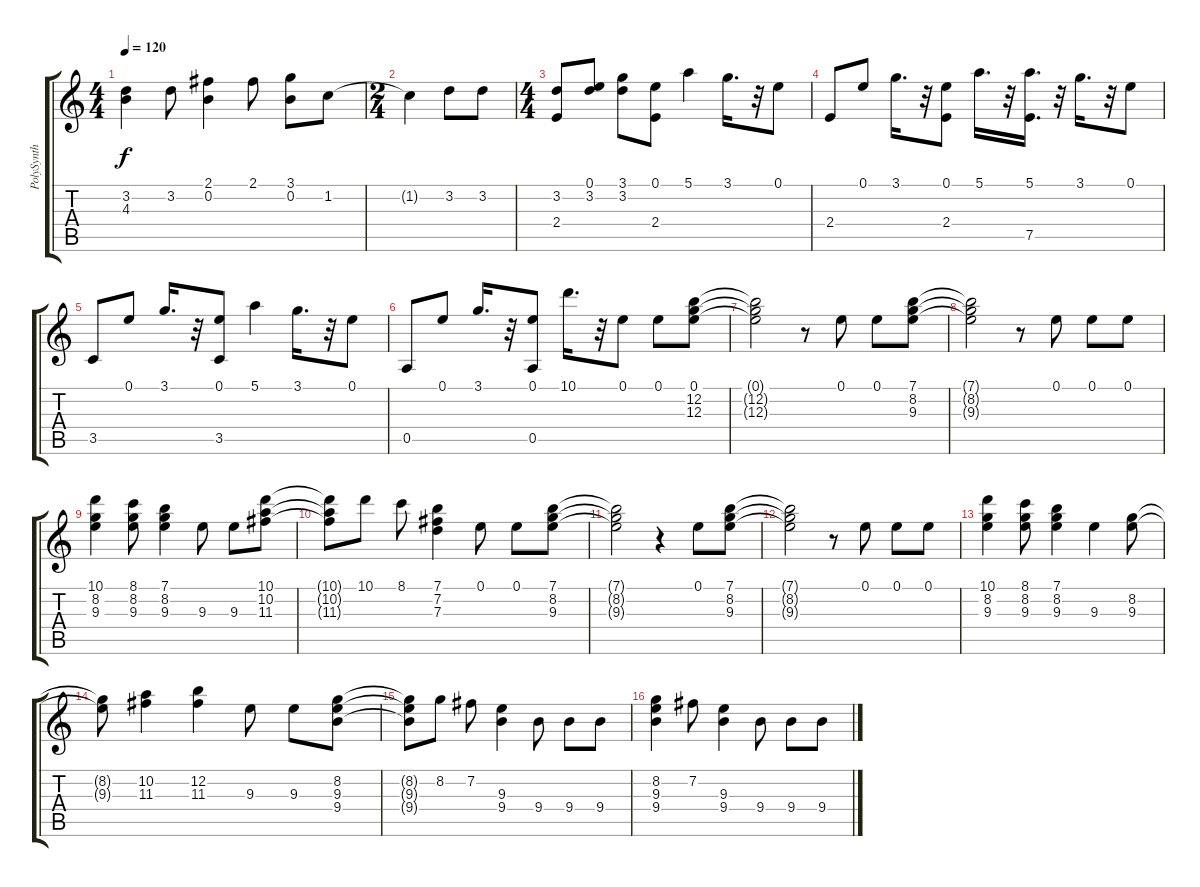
\track ("PolySynth" "PolySynth") {instrument distortionguitar}
\staff {score tabs}
\tuning (E4 B3 G3 D3 A2 E2) {hide}
\ts (4 4)
\tempo 120
\clef g2
\ks c
(3.2{t} 4.3{t}).4{dy f} 3.2.8 (2.1 0.2).4 2.1.8 (3.1 0.2).8 1.2.8 |
\ts (2 4)
1.2{t}.4 3.2.8 3.2.8 |
\ts (4 4)
(3.2 2.4).8 (0.1 3.2).8 (3.1 3.2).8 (0.1 2.4).8 5.1.4 3.1.16{d} r.32 0.1.8 |
2.4.8 0.1.8 3.1.16{d} r.32 (0.1 2.4).8 5.1.16{d} r.32 (5.1 7.5).16{d} r.32 3.1.16{d} r.32 0.1.8 |
3.5.8 0.1.8 3.1.16{d} r.32 (0.1 3.5).8 5.1.4 3.1.16{d} r.32 0.1.8 |
0.5.8 0.1.8 3.1.16{d} r.32 (0.1 0.5).8 10.1.16{d} r.32 0.1.8 0.1.8 (0.1 12.2 12.3).8 |
(0.1{t} 12.2{t} 12.3{t}).2 r.8 0.1.8 0.1.8 (7.1 8.2 9.3).8 |
(7.1{t} 8.2{t} 9.3{t}).2 r.8 0.1.8 0.1.8 0.1.8 |
(10.1 8.2 9.3).4 (8.1 8.2 9.3).8 (7.1 8.2 9.3).4 9.3.8 9.3.8 (10.1 10.2 11.3).8 |
(10.1{t} 10.2{t} 11.3{t}).8 10.1.8 8.1.8 (7.1 7.2 7.3).4 0.1.8 0.1.8 (7.1 8.2 9.3).8 |
(7.1{t} 8.2{t} 9.3{t}).2 r.4 0.1.8 (7.1 8.2 9.3).8 |
(7.1{t} 8.2{t} 9.3{t}).2 r.8 0.1.8 0.1.8 0.1.8 |
(10.1 8.2 9.3).4 (8.1 8.2 9.3).8 (7.1 8.2 9.3).4 9.3.4 (8.2 9.3).8 |
(8.2{t} 9.3{t}).8 (10.2 11.3).4 (12.2 11.3).4 9.3.8 9.3.8 (8.2 9.3 9.4).8 |
(8.2{t} 9.3{t} 9.4{t}).8 8.2.8 7.2.8 (9.3 9.4).4 9.4.8 9.4.8 9.4.8 |
(8.2 9.3 9.4).4 7.2.8 (9.3 9.4).4 9.4.8 9.4.8 9.4.8
